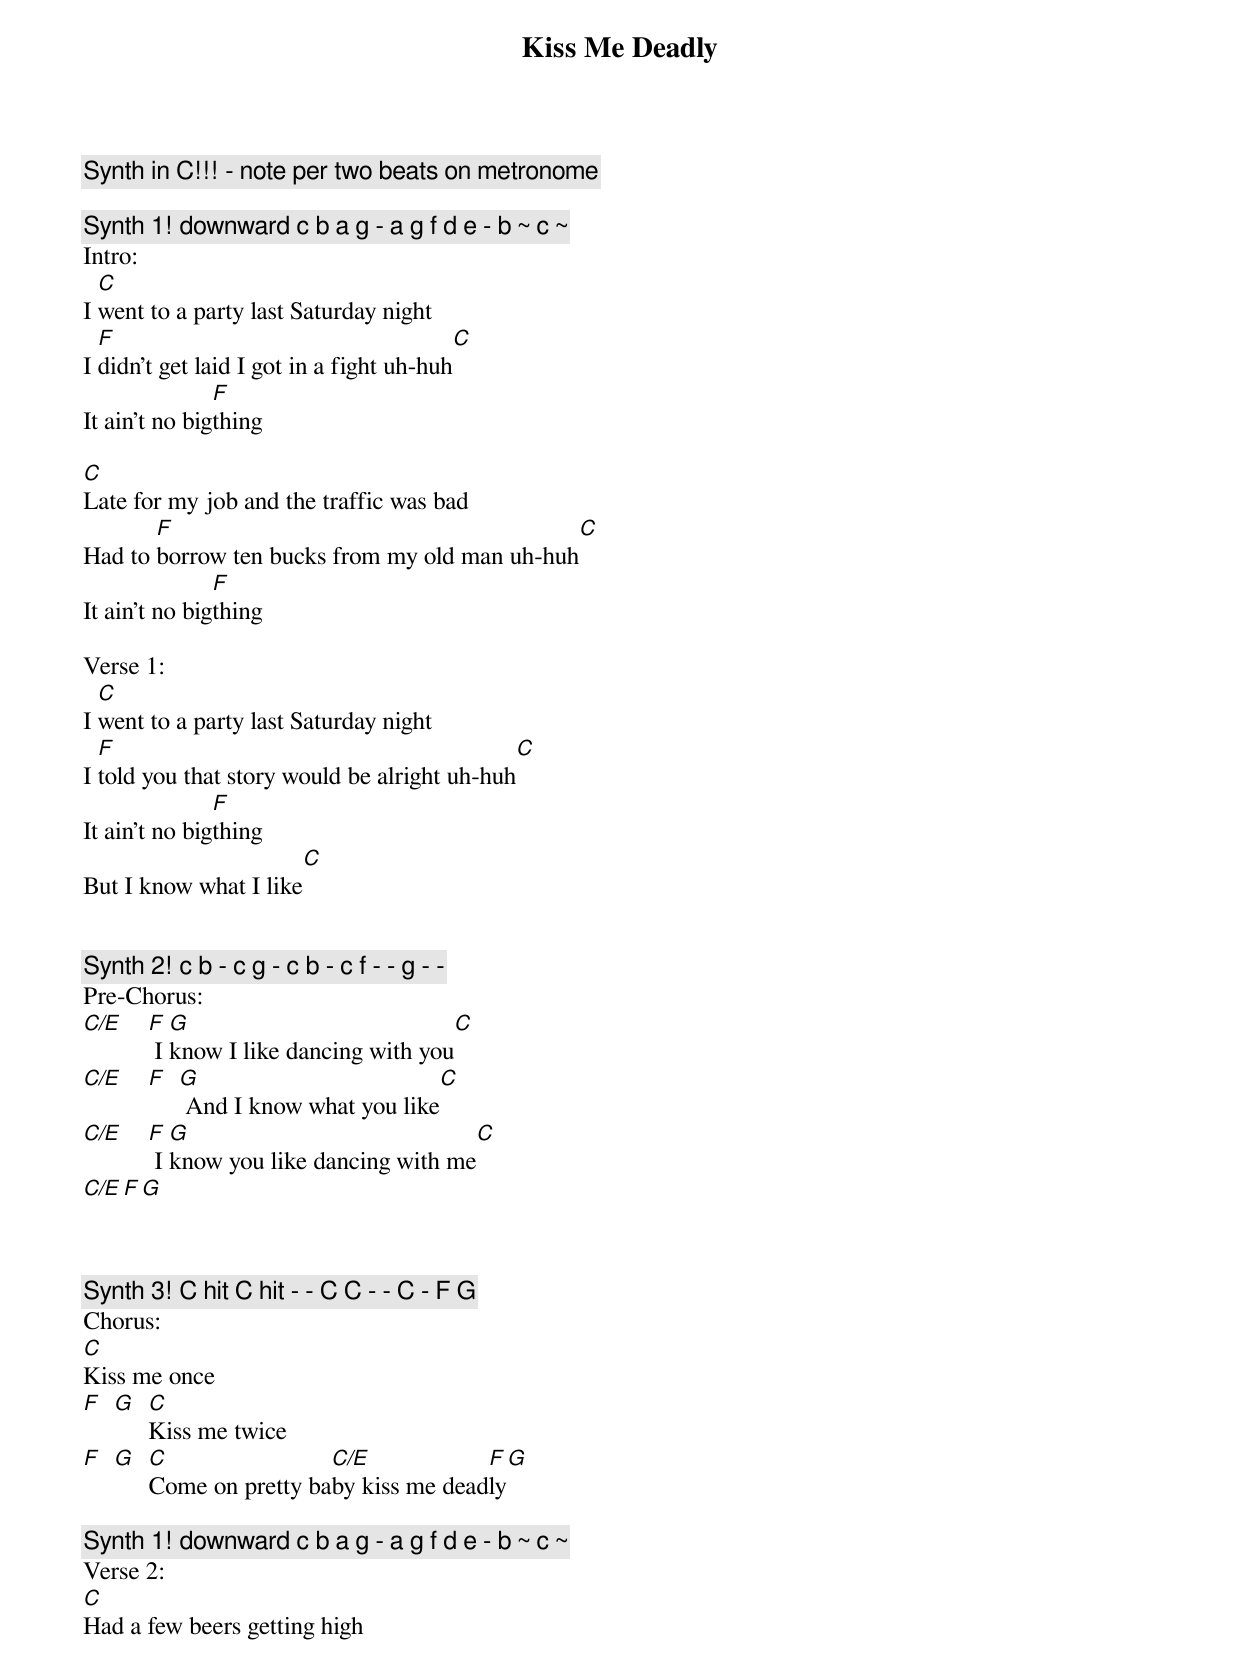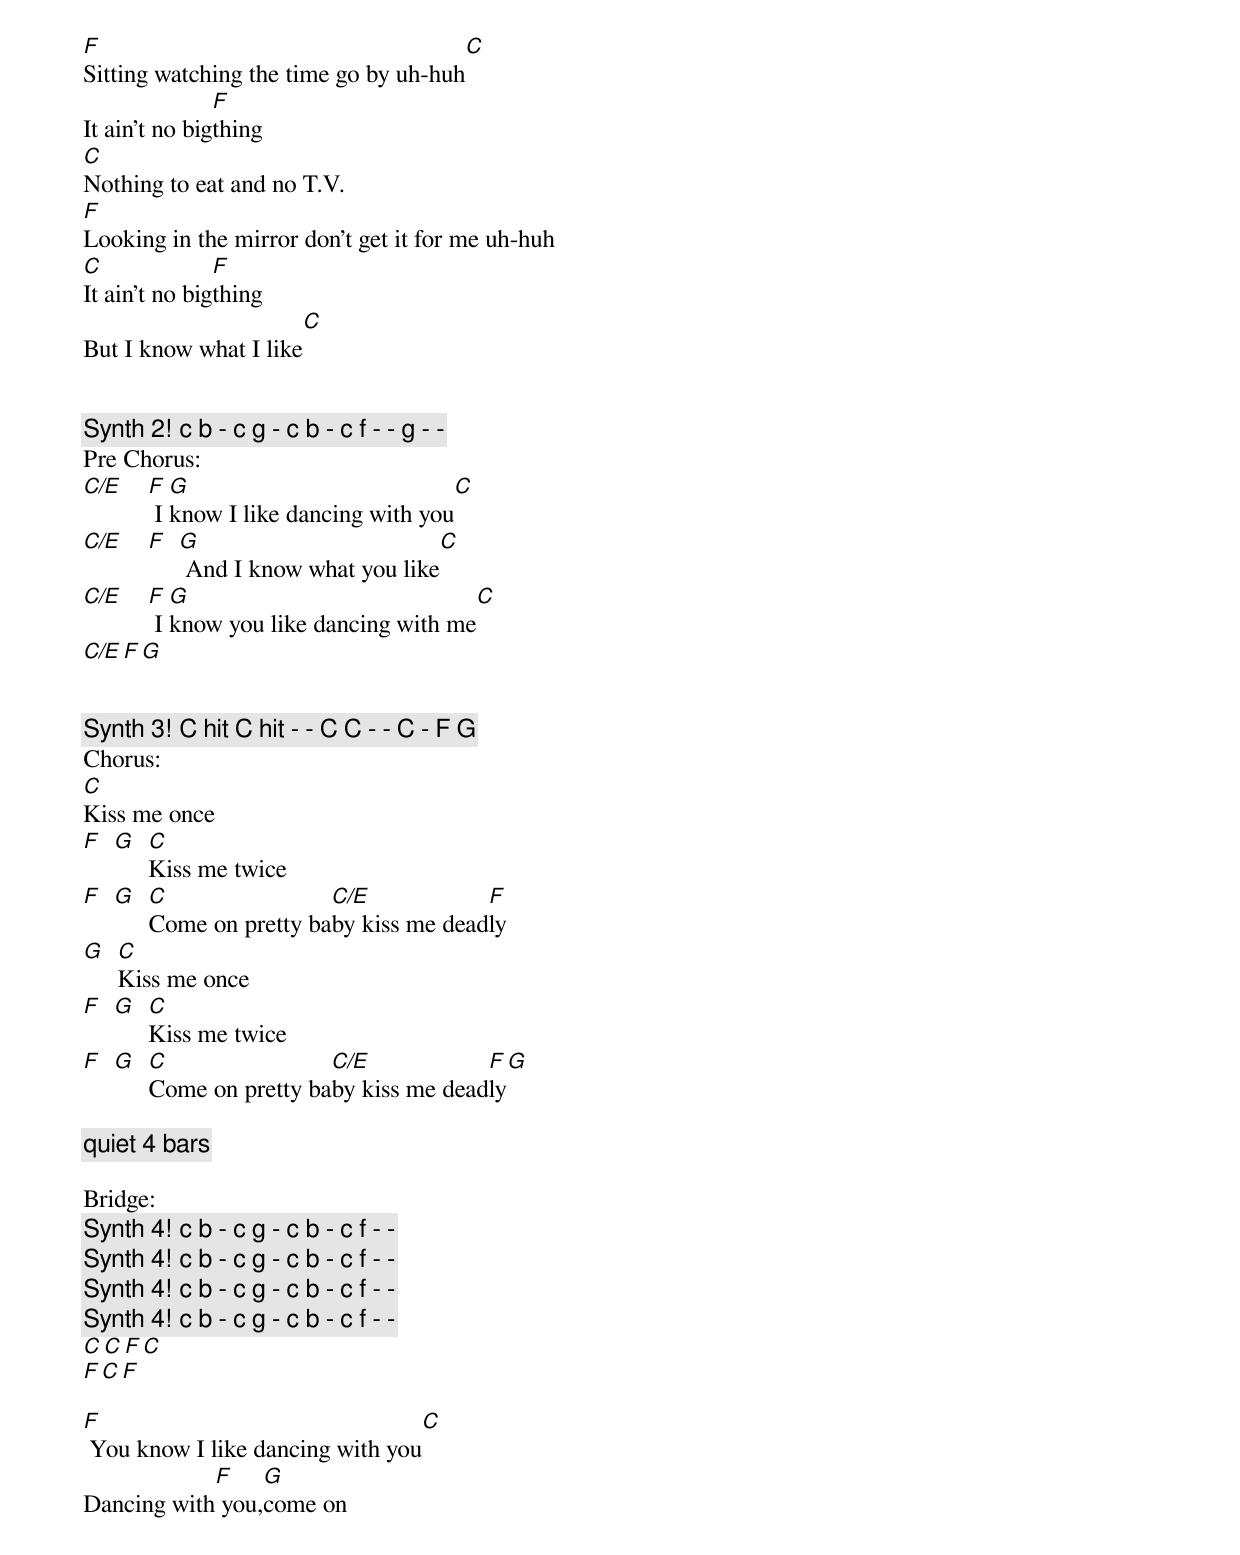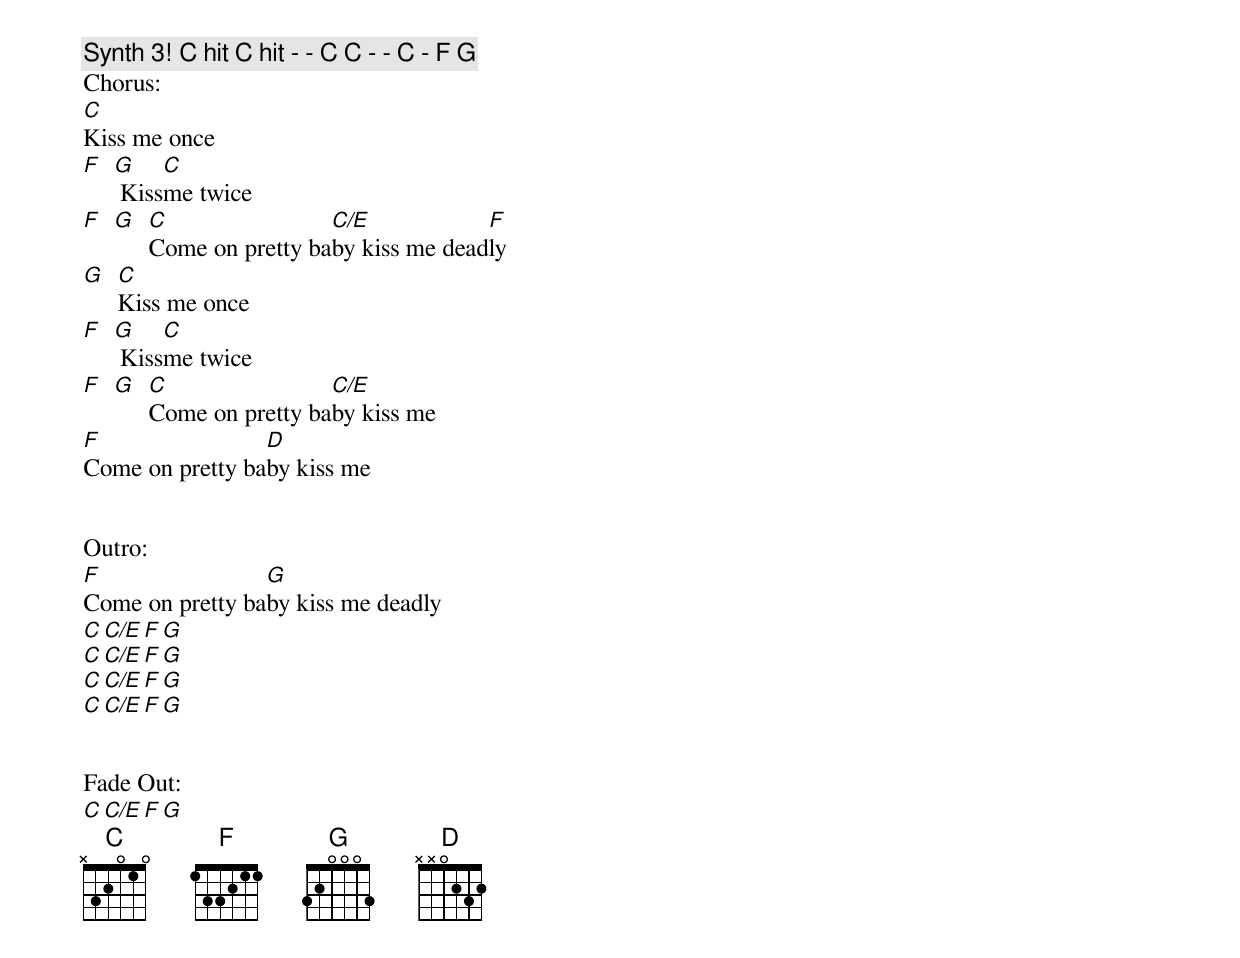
{title:Kiss Me Deadly}
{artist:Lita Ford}
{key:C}
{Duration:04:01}
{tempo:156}

{c: Synth in C!!! - note per two beats on metronome}

{c:Synth 1! downward c b a g - a g f d e - b ~ c ~ }
Intro:
I [C]went to a party last Saturday night
I [F]didn't get laid I got in a fight uh-huh[C]
It ain't no big[F]thing

[C]Late for my job and the traffic was bad
Had to [F]borrow ten bucks from my old man uh-huh[C]
It ain't no big[F]thing

Verse 1:
I [C]went to a party last Saturday night
I [F]told you that story would be alright uh-huh[C]
It ain't no big[F]thing
But I know what I like[C]


{c:Synth 2! c b - c g - c b - c f - - g - - }
Pre-Chorus:
[C/E]    [F] I [G]know I like dancing with you[C]
[C/E]    [F]  [G] And I know what you like[C]
[C/E]    [F] I [G]know you like dancing with me[C]
[C/E F G]



{c:Synth 3! C hit C hit - - C C - - C - F G}
Chorus:
[C]Kiss me once
[F]  [G]  [C]Kiss me twice
[F]  [G]  [C]Come on pretty ba[C/E]by kiss me dead[F]ly[G]

{c:Synth 1! downward c b a g - a g f d e - b ~ c ~ }
Verse 2:
[C]Had a few beers getting high
[F]Sitting watching the time go by uh-huh[C]
It ain't no big[F]thing
[C]Nothing to eat and no T.V.
[F]Looking in the mirror don't get it for me uh-huh
[C]It ain't no big[F]thing
But I know what I like[C]


{c:Synth 2! c b - c g - c b - c f - - g - - }
Pre Chorus:
[C/E]    [F] I [G]know I like dancing with you[C]
[C/E]    [F]  [G] And I know what you like[C]
[C/E]    [F] I [G]know you like dancing with me[C]
[C/E F G]


{c:Synth 3! C hit C hit - - C C - - C - F G}
Chorus:
[C]Kiss me once
[F]  [G]  [C]Kiss me twice
[F]  [G]  [C]Come on pretty ba[C/E]by kiss me dead[F]ly
[G]  [C]Kiss me once
[F]  [G]  [C]Kiss me twice
[F]  [G]  [C]Come on pretty ba[C/E]by kiss me dead[F]ly[G]

{c: quiet 4 bars}

Bridge:
{c:Synth 4! c b - c g - c b - c f - - }
{c:Synth 4! c b - c g - c b - c f - - }
{c:Synth 4! c b - c g - c b - c f - - }
{c:Synth 4! c b - c g - c b - c f - - }
[C][C][F][C]
[F][C][F]

[F] You know I like dancing with you[C]
Dancing with[F] you,[G]come on



{c:Synth 3! C hit C hit - - C C - - C - F G}
Chorus:
[C]Kiss me once
[F]  [G] Kiss[C]me twice
[F]  [G]  [C]Come on pretty ba[C/E]by kiss me dead[F]ly
[G]  [C]Kiss me once
[F]  [G] Kiss[C]me twice
[F]  [G]  [C]Come on pretty ba[C/E]by kiss me
[F]Come on pretty ba[D]by kiss me


Outro:
[F]Come on pretty ba[G]by kiss me deadly
[C C/E F G]
[C C/E F G]
[C C/E F G]
[C C/E F G]


Fade Out:
[C C/E F G]
